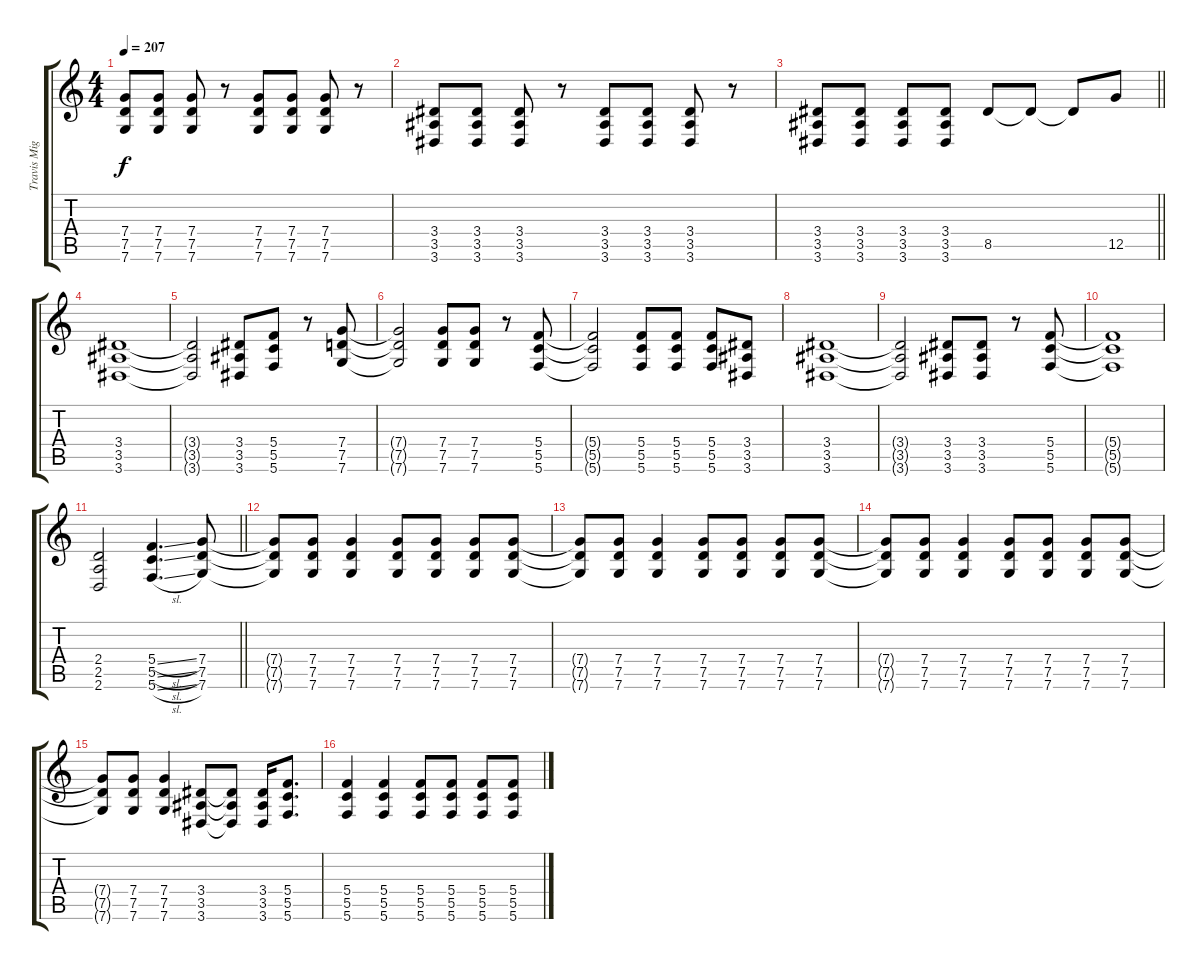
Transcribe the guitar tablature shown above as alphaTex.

\track ("Travis Miguel" "Travis Mig") {instrument distortionguitar}
\staff {score tabs}
\tuning (D4 A3 F3 C3 G2 C2) {hide}
\ts (4 4)
\tempo 207
\clef g2
\ks c
(7.4 7.5 7.6).8{dy f} (7.4 7.5 7.6).8 (7.4 7.5 7.6).8 r.8 (7.4 7.5 7.6).8 (7.4 7.5 7.6).8 (7.4 7.5 7.6).8 r.8 |
(3.4 3.5 3.6).8 (3.4 3.5 3.6).8 (3.4 3.5 3.6).8 r.8 (3.4 3.5 3.6).8 (3.4 3.5 3.6).8 (3.4 3.5 3.6).8 r.8 |
\barLineRight lightlight
(3.4 3.5 3.6).8 (3.4 3.5 3.6).8 (3.4 3.5 3.6).8 (3.4 3.5 3.6).8 8.5.8 8.5{t}.8 8.5{t}.8 12.5.8 |
(3.4 3.5 3.6).1 |
(3.4{t} 3.5{t} 3.6{t}).2 (3.4 3.5 3.6).8 (5.4 5.5 5.6).8 r.8 (7.4 7.5 7.6).8 |
(7.4{t} 7.5{t} 7.6{t}).2 (7.4 7.5 7.6).8 (7.4 7.5 7.6).8 r.8 (5.4 5.5 5.6).8 |
(5.4{t} 5.5{t} 5.6{t}).2 (5.4 5.5 5.6).8 (5.4 5.5 5.6).8 (5.4 5.5 5.6).8 (3.4 3.5 3.6).8 |
(3.4 3.5 3.6).1 |
(3.4{t} 3.5{t} 3.6{t}).2 (3.4 3.5 3.6).8 (3.4 3.5 3.6).8 r.8 (5.4 5.5 5.6).8 |
(5.4{t} 5.5{t} 5.6{t}).1 |
\barLineRight lightlight
(2.4 2.5 2.6).2 (5.4{sl} 5.5{sl} 5.6{sl}).4{d} (7.4 7.5 7.6).8 |
(7.4{t} 7.5{t} 7.6{t}).8 (7.4 7.5 7.6).8 (7.4 7.5 7.6).4 (7.4 7.5 7.6).8 (7.4 7.5 7.6).8 (7.4 7.5 7.6).8 (7.4 7.5 7.6).8 |
(7.4{t} 7.5{t} 7.6{t}).8 (7.4 7.5 7.6).8 (7.4 7.5 7.6).4 (7.4 7.5 7.6).8 (7.4 7.5 7.6).8 (7.4 7.5 7.6).8 (7.4 7.5 7.6).8 |
(7.4{t} 7.5{t} 7.6{t}).8 (7.4 7.5 7.6).8 (7.4 7.5 7.6).4 (7.4 7.5 7.6).8 (7.4 7.5 7.6).8 (7.4 7.5 7.6).8 (7.4 7.5 7.6).8 |
(7.4{t} 7.5{t} 7.6{t}).8 (7.4 7.5 7.6).8 (7.4 7.5 7.6).4 (3.4 3.5 3.6).8 (3.4{t} 3.5{t} 3.6{t}).8 (3.4 3.5 3.6).16 (5.4 5.5 5.6).8{d} |
(5.4 5.5 5.6).4 (5.4 5.5 5.6).4 (5.4 5.5 5.6).8 (5.4 5.5 5.6).8 (5.4 5.5 5.6).8 (5.4 5.5 5.6).8
